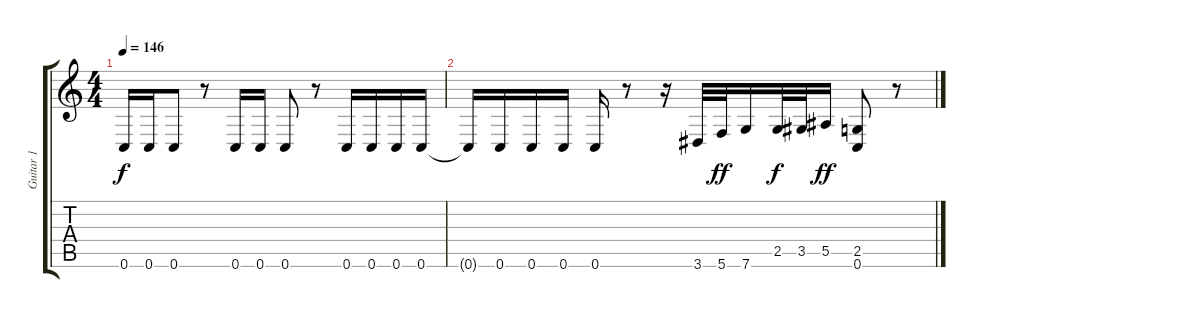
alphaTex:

\track ("Guitar 1" "Guitar 1") {instrument overdrivenguitar}
\staff {score tabs}
\tuning (C4 G3 Eb3 Bb2 F2 C2) {hide}
\ts (4 4)
\tempo 146
\clef g2
\ks c
0.6.16{dy f} 0.6.16 0.6.8 r.8 0.6.16 0.6.16 0.6.8 r.8 0.6.16 0.6.16 0.6.16 0.6.16 |
0.6{t}.16 0.6.16 0.6.16 0.6.16 0.6.16 r.8 r.16 3.6.32 5.6.32{dy ff} 7.6.16 2.5.32{dy f} 3.5.32 5.5.16{dy ff} (2.5 0.6).8 r.8
